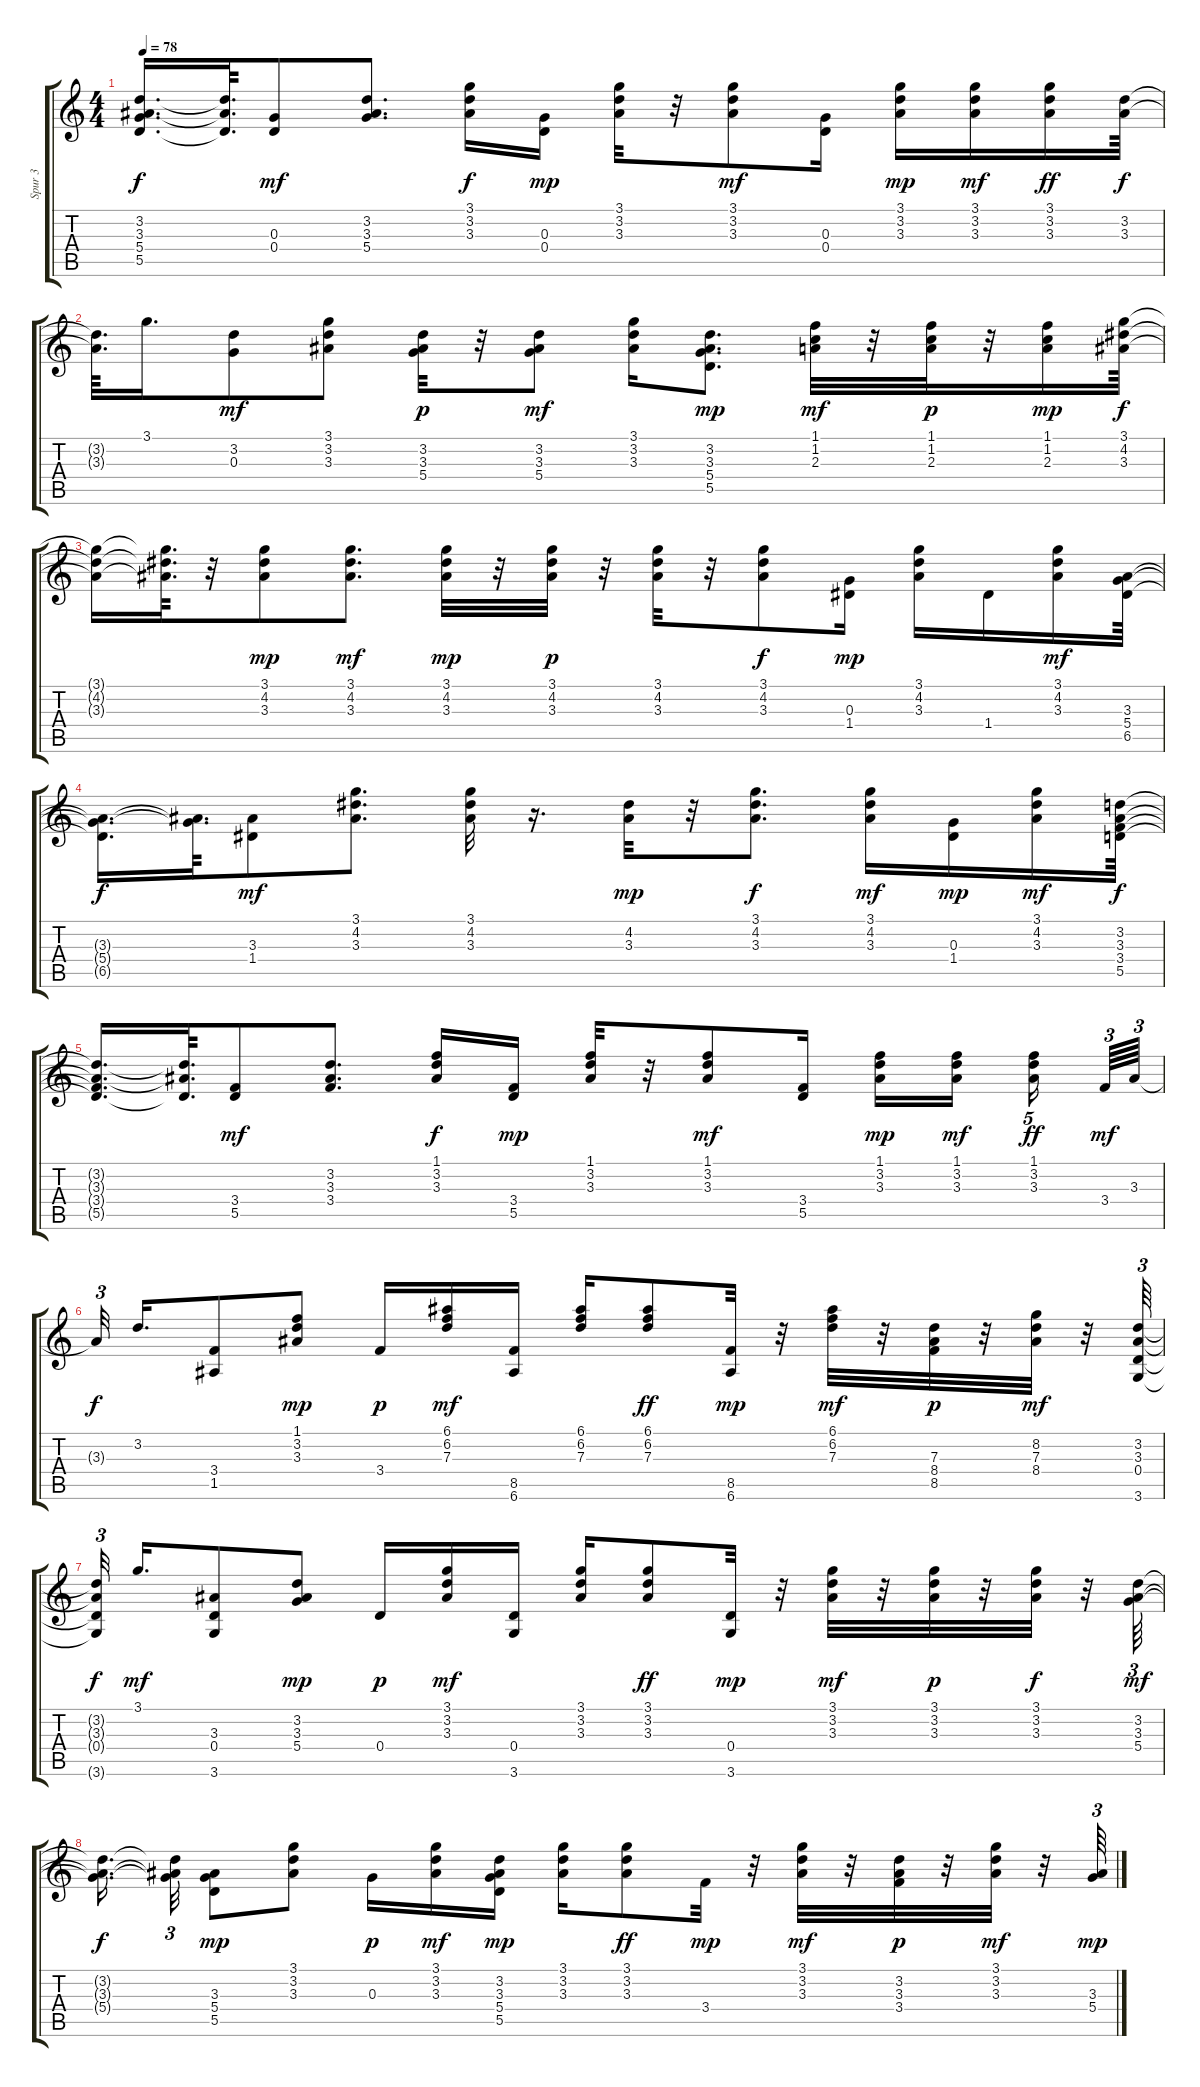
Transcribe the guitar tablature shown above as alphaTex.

\track ("Spur 3" "Spur 3") {instrument acousticguitarsteel}
\staff {score tabs}
\tuning (E4 B3 G3 D3 A2 E2) {hide}
\ts (4 4)
\tempo 78
\clef g2
\ks c
(3.2{t} 3.3{t} 5.4{t} 5.5{t}).16{d dy f} (3.2{t} 3.3{t} 5.5{t}).64{d} (0.3 0.4).8{dy mf} (3.2 3.3 5.4).8{d} (3.1 3.2 3.3).16{dy f} (0.3 0.4).16{dy mp} (3.1 3.2 3.3).32 r.32 (3.1 3.2 3.3).8{dy mf} (0.3 0.4).16 (3.1 3.2 3.3).16{dy mp} (3.1 3.2 3.3).16{dy mf} (3.1 3.2 3.3).16{dy ff} (3.2 3.3).64{dy f} |
(3.2{t} 3.3{t}).64{d} 3.1.16{d} (3.2 0.3).8{dy mf} (3.1 3.2 3.3).8 (3.2 3.3 5.4).32{dy p} r.32 (3.2 3.3 5.4).8{dy mf} (3.1 3.2 3.3).16 (3.2 3.3 5.4 5.5).8{d dy mp} (1.1 1.2 2.3).32{dy mf} r.32 (1.1 1.2 2.3).32{dy p} r.32 (1.1 1.2 2.3).16{dy mp} (3.1 4.2 3.3).64{dy f} |
(3.1{t} 4.2{t} 3.3{t}).16 (3.1{t} 4.2{t} 3.3{t}).64{d} r.32 (3.1 4.2 3.3).8{dy mp} (3.1 4.2 3.3).8{d dy mf} (3.1 4.2 3.3).32{dy mp} r.32 (3.1 4.2 3.3).32{dy p} r.32 (3.1 4.2 3.3).32 r.32 (3.1 4.2 3.3).8{dy f} (0.3 1.4).16{dy mp} (3.1 4.2 3.3).16 1.4.16 (3.1 4.2 3.3).16{dy mf} (3.3 5.4 6.5).64 |
(3.3{t} 5.4{t} 6.5{t}).16{d dy f} (3.3{t} 5.4{t}).64{d} (3.3 1.4).8{dy mf} (3.1 4.2 3.3).8{d} (3.1 4.2 3.3).32 r.16{d} (4.2 3.3).32{dy mp} r.32 (3.1 4.2 3.3).8{d dy f} (3.1 4.2 3.3).16{dy mf} (0.3 1.4).16{dy mp} (3.1 4.2 3.3).16{dy mf} (3.2 3.3 3.4 5.5).64{dy f} |
(3.2{t} 3.3{t} 3.4{t} 5.5{t}).16{d} (3.2{t} 3.3{t} 5.5{t}).64{d} (3.4 5.5).8{dy mf} (3.2 3.3 3.4).8{d} (1.1 3.2 3.3).16{dy f} (3.4 5.5).16{dy mp} (1.1 3.2 3.3).32 r.32 (1.1 3.2 3.3).8{dy mf} (3.4 5.5).16 (1.1 3.2 3.3).16{dy mp} (1.1 3.2 3.3).16{dy mf} (1.1 3.2 3.3).16{tu (5 4) dy ff} 3.4.64{tu (3 2) dy mf} 3.3.64{tu (3 2)} |
3.3{t}.32{tu (3 2) dy f} 3.2.16{d} (3.4 1.5).8 (1.1 3.2 3.3).8{dy mp} 3.4.16{dy p} (6.1 6.2 7.3).16{dy mf} (8.5 6.6).16 (6.1 6.2 7.3).16 (6.1 6.2 7.3).8{dy ff} (8.5 6.6).32{dy mp} r.32 (6.1 6.2 7.3).32{dy mf} r.32 (7.3 8.4 8.5).32{dy p} r.32 (8.2 7.3 8.4).32{dy mf} r.32 (3.2 3.3 0.4 3.6).64{tu (3 2)} |
(3.2{t} 3.3{t} 0.4{t} 3.6{t}).32{tu (3 2) dy f} 3.1.16{d dy mf} (3.3 0.4 3.6).8 (3.2 3.3 5.4).8{dy mp} 0.4.16{dy p} (3.1 3.2 3.3).16{dy mf} (0.4 3.6).16 (3.1 3.2 3.3).16 (3.1 3.2 3.3).8{dy ff} (0.4 3.6).32{dy mp} r.32 (3.1 3.2 3.3).32{dy mf} r.32 (3.1 3.2 3.3).32{dy p} r.32 (3.1 3.2 3.3).32{dy f} r.32 (3.2 3.3 5.4).64{tu (3 2) dy mf} |
(3.2{t} 3.3{t} 5.4{t}).16{d dy f} (3.2{t} 3.3{t} 5.4{t}).32{tu (3 2)} (3.3 5.4 5.5).8{dy mp} (3.1 3.2 3.3).8 0.3.16{dy p} (3.1 3.2 3.3).16{dy mf} (3.2 3.3 5.4 5.5).16{dy mp} (3.1 3.2 3.3).16 (3.1 3.2 3.3).8{dy ff} 3.4.32{dy mp} r.32 (3.1 3.2 3.3).32{dy mf} r.32 (3.2 3.3 3.4).32{dy p} r.32 (3.1 3.2 3.3).32{dy mf} r.32 (3.3 5.4).64{tu (3 2) dy mp}
